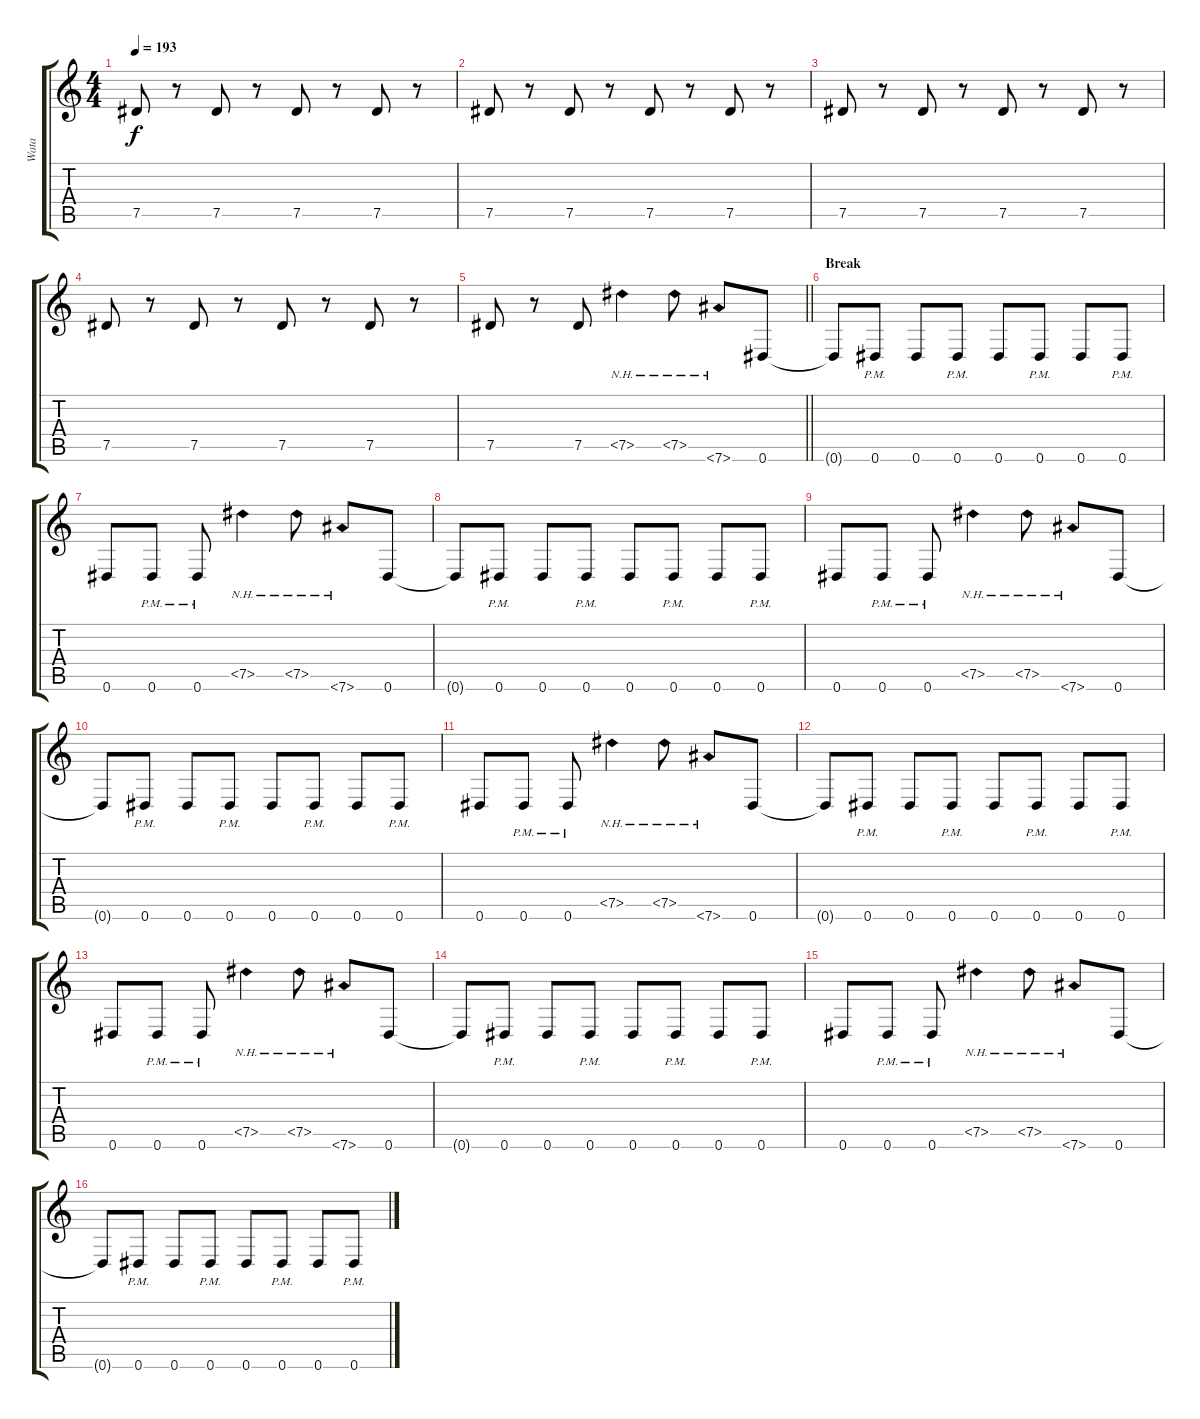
\track ("Wata" "Wata") {instrument distortionguitar}
\staff {score tabs}
\tuning (Eb4 Bb3 Gb3 Db3 Ab2 Eb2) {hide}
\ts (4 4)
\tempo 193
\clef g2
\ks c
7.5.8{dy f} r.8 7.5.8 r.8 7.5.8 r.8 7.5.8 r.8 |
7.5.8 r.8 7.5.8 r.8 7.5.8 r.8 7.5.8 r.8 |
7.5.8 r.8 7.5.8 r.8 7.5.8 r.8 7.5.8 r.8 |
7.5.8 r.8 7.5.8 r.8 7.5.8 r.8 7.5.8 r.8 |
\barLineRight lightlight
7.5.8 r.8 7.5.8 7.5{nh}.4 7.5{nh}.8 7.6{nh}.8 0.6.8 |
\section ("" "Break")
0.6{t}.8 0.6{pm}.8 0.6.8 0.6{pm}.8 0.6.8 0.6{pm}.8 0.6.8 0.6{pm}.8 |
0.6.8 0.6{pm}.8 0.6{pm}.8 7.5{nh}.4 7.5{nh}.8 7.6{nh}.8 0.6.8 |
0.6{t}.8 0.6{pm}.8 0.6.8 0.6{pm}.8 0.6.8 0.6{pm}.8 0.6.8 0.6{pm}.8 |
0.6.8 0.6{pm}.8 0.6{pm}.8 7.5{nh}.4 7.5{nh}.8 7.6{nh}.8 0.6.8 |
0.6{t}.8 0.6{pm}.8 0.6.8 0.6{pm}.8 0.6.8 0.6{pm}.8 0.6.8 0.6{pm}.8 |
0.6.8 0.6{pm}.8 0.6{pm}.8 7.5{nh}.4 7.5{nh}.8 7.6{nh}.8 0.6.8 |
0.6{t}.8 0.6{pm}.8 0.6.8 0.6{pm}.8 0.6.8 0.6{pm}.8 0.6.8 0.6{pm}.8 |
0.6.8 0.6{pm}.8 0.6{pm}.8 7.5{nh}.4 7.5{nh}.8 7.6{nh}.8 0.6.8 |
0.6{t}.8 0.6{pm}.8 0.6.8 0.6{pm}.8 0.6.8 0.6{pm}.8 0.6.8 0.6{pm}.8 |
0.6.8 0.6{pm}.8 0.6{pm}.8 7.5{nh}.4 7.5{nh}.8 7.6{nh}.8 0.6.8 |
0.6{t}.8 0.6{pm}.8 0.6.8 0.6{pm}.8 0.6.8 0.6{pm}.8 0.6.8 0.6{pm}.8
